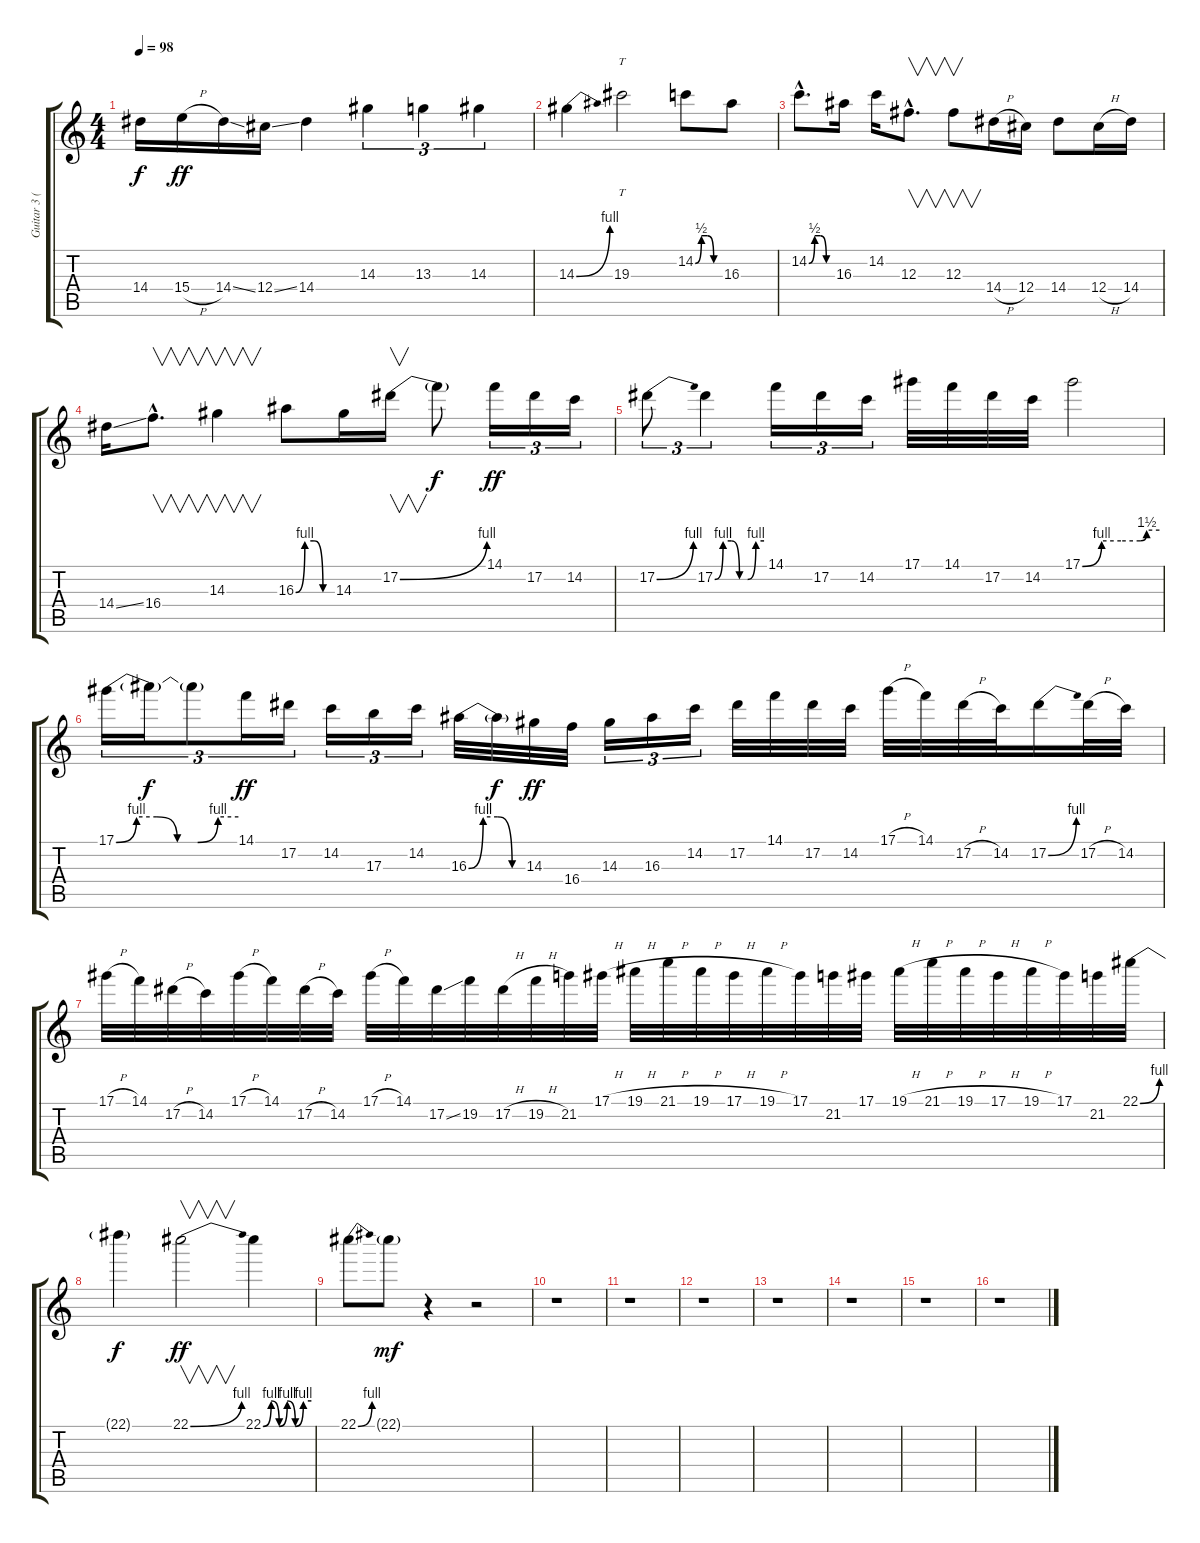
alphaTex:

\track ("Guitar 3 (Fills and Solo)" "Guitar 3 (") {instrument distortionguitar}
\staff {score tabs}
\tuning (Eb4 Bb3 Gb3 Db3 Ab2 Eb2) {hide}
\ts (4 4)
\tempo 98
\clef g2
\ks c
14.4{t}.16{dy f} 15.4{h}.16{dy ff} 14.4{ss}.16 12.4{ss}.16 14.4.4 14.3.4{tu (3 2)} 13.3.4{tu (3 2)} 14.3.4{tu (3 2)} |
14.3{be (bend 0 0 60 4)}.4 19.3.2{tt} 14.2{be (custom 0 0 15 2 30 2 45 0 60 0)}.8 16.3.8 |
14.2{be (custom 0 0 15 2 30 2 45 0 60 0) hac}.8{d} 16.3.16 14.2.16 12.3{hac}.8{v d} 12.3.8{v} 14.4{h}.16 12.4.16 14.4.8 12.4{h}.16 14.4.16 |
14.4{ss}.16 16.4{hac}.8{v d} 14.3.4{v} 16.3{be (custom 0 0 15 4 30 4 45 0 60 0)}.8 14.3.16 17.2{be (bend 0 0 60 4)}.16{v} 17.2{t}.8{dy f} 14.1.16{tu (3 2) dy ff} 17.2.16{tu (3 2)} 14.2.16{tu (3 2)} |
17.2{be (bend 0 0 60 4)}.8{tu (3 2)} 17.2{be (custom 0 0 10 4 20 4 30 0 40 0 50 4 60 4)}.4{tu (3 2)} 14.1.16{tu (3 2)} 17.2.16{tu (3 2)} 14.2.16{tu (3 2)} 17.1.32 14.1.32 17.2.32 14.2.32 17.1{be (custom 0 0 15 4 30 4 45 4 50 6 60 6)}.2 |
17.1{be (custom 0 0 10 4 20 4 30 0 40 0 50 4 60 4)}.16{tu (3 2)} 17.1{t}.16{tu (3 2) dy f} 17.1{t}.8{tu (3 2)} 14.1.16{tu (3 2) dy ff} 17.2.16{tu (3 2)} 14.2.16{tu (3 2)} 17.3.16{tu (3 2)} 14.2.16{tu (3 2)} 16.3{be (custom 0 0 15 4 30 4 45 0 60 0)}.32 16.3{t}.32{dy f} 14.3.32{dy ff} 16.4.32 14.3.16{tu (3 2)} 16.3.16{tu (3 2)} 14.2.16{tu (3 2)} 17.2.32 14.1.32 17.2.32 14.2.32 17.1{h}.32 14.1.32 17.2{h}.32 14.2.32 17.2{be (bend 0 0 60 4)}.16 17.2{h}.32 14.2.32 |
17.1{h}.32 14.1.32 17.2{h}.32 14.2.32 17.1{h}.32 14.1.32 17.2{h}.32 14.2.32 17.1{h}.32 14.1.32 17.2{ss}.32 19.2.32 17.2{h}.32 19.2{h}.32 21.2.32 17.1{h}.32 19.1{h}.32 21.1{h}.32 19.1{h}.32 17.1{h}.32 19.1{h}.32 17.1.32 21.2.32 17.1.32 19.1{h}.32 21.1{h}.32 19.1{h}.32 17.1{h}.32 19.1{h}.32 17.1.32 21.2.32 22.1{be (bend 0 0 60 4)}.32 |
22.1{t}.4{dy f} 22.1{be (bend 0 0 60 4)}.2{v dy ff} 22.1{be (custom 0 0 10 4 20 0 30 4 40 0 50 4 60 4)}.4 |
22.1{be (bend 0 0 60 4)}.8 22.1{g}.8{dy mf} r.4 r.2 |
r.1 |
r.1 |
r.1 |
r.1 |
r.1 |
r.1 |
r.1
